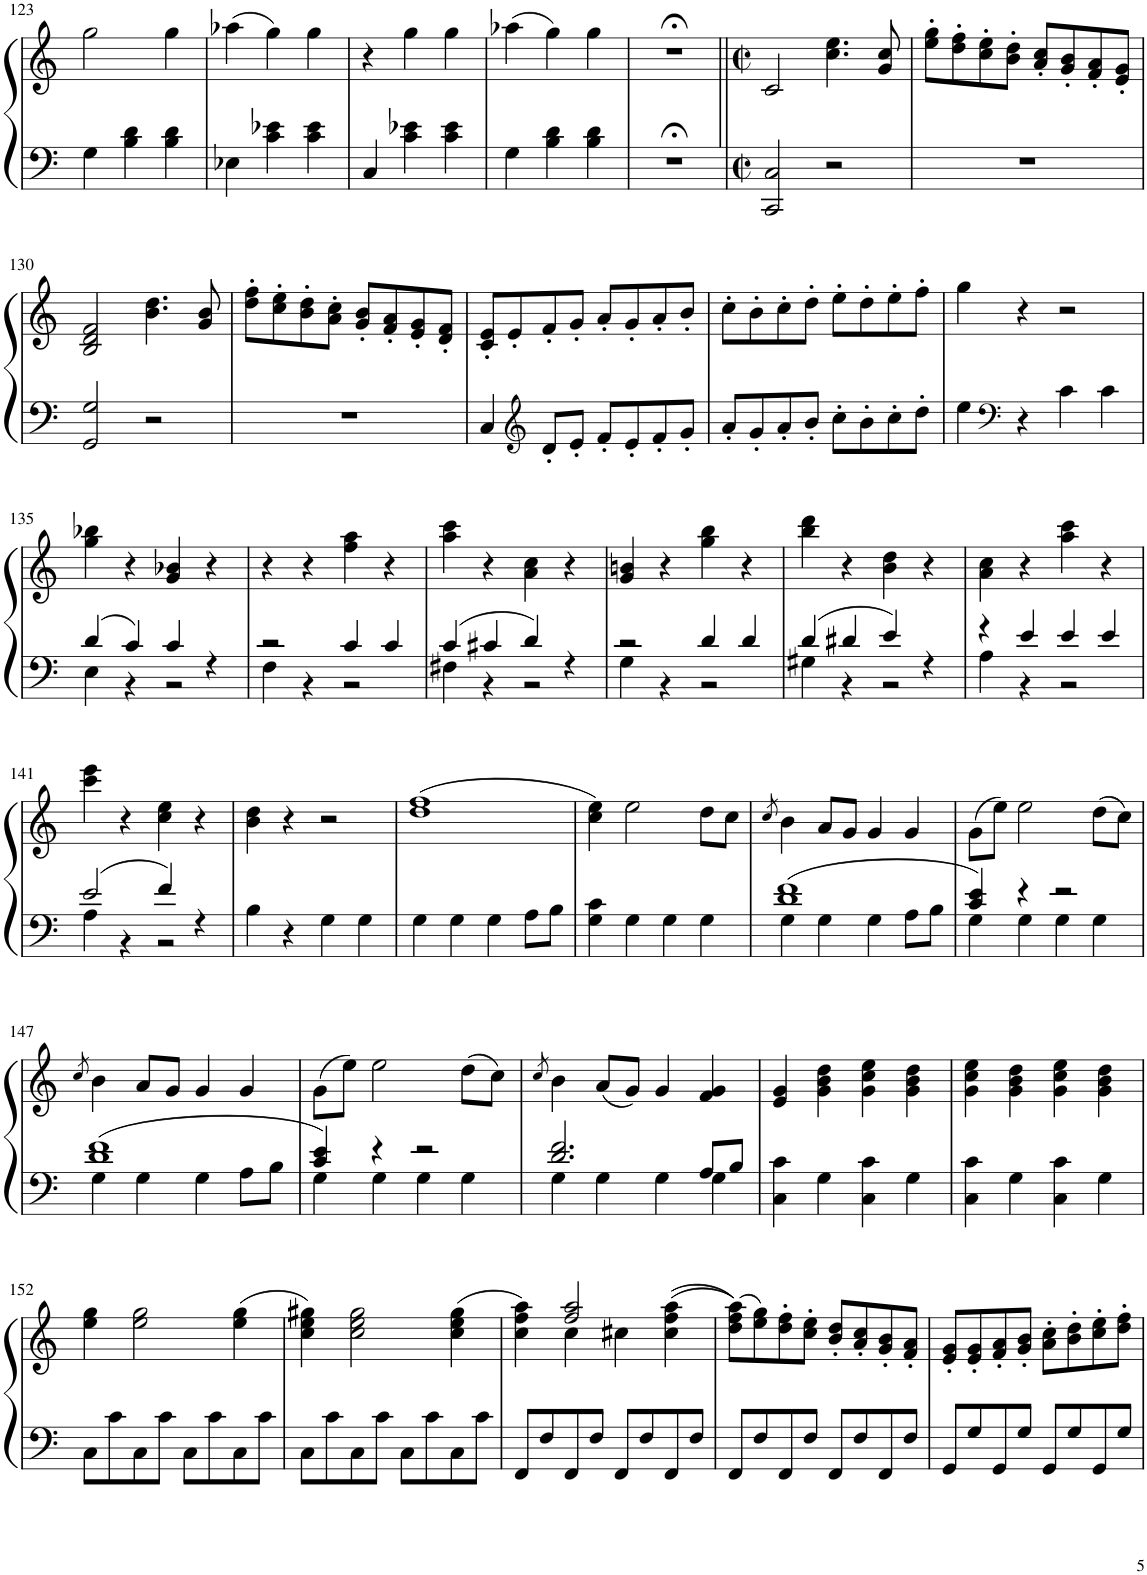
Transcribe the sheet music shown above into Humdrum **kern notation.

**kern	**kern
*part1	*part1
*staff2	*staff1
*I"Piano	*
*I'Pno.	*
!!LO:PB:g=z
*clefF4	*clefG2
*k[]	*k[]
*M3/4	*M3/4
=123	=123
4G\	2gg\
4B\ 4d\	.
4B\ 4d\	4gg\
=124	=124
4E-X\	(4aa-X\
4c\ 4e-X\	4gg\)
4c\ 4e-\	4gg\
=125	=125
4C/	4r
4c\ 4e-X\	4gg\
4c\ 4e-\	4gg\
=126	=126
4G\	(4aa-X\
4B\ 4d\	4gg\)
4B\ 4d\	4gg\
=127	=127
2.r;<	2.r;<
=128||	=128||
*M2/2	*M2/2
*met(c|)	*met(c|)
2CC/ 2C/	2c/
2r	4.cc\ 4.ee\
.	8g/ 8cc/
=129	=129
1r	8ee\' 8gg\'L
.	8dd\' 8ff\'
.	8cc\' 8ee\'
.	8b\' 8dd\'J
.	8a/' 8cc/'L
.	8g/' 8b/'
.	8f/' 8a/'
.	8e/' 8g/'J
!!LO:LB:g=z
=130	=130
2GG/ 2G/	2B/ 2d/ 2f/
2r	4.b\ 4.dd\
.	8g/ 8b/
=131	=131
1r	8dd\' 8ff\'L
.	8cc\' 8ee\'
.	8b\' 8dd\'
.	8a\' 8cc\'J
.	8g/' 8b/'L
.	8f/' 8a/'
.	8e/' 8g/'
.	8d/' 8f/'J
=132	=132
4C/	8c/' 8e/'L
.	8e'/
*clefG2	*
8d'/L	8f'/
8e'/J	8g'/J
8f'/L	8a'/L
8e'/	8g'/
8f'/	8a'/
8g'/J	8b'/J
=133	=133
8a'/L	8cc'\L
8g'/	8b'\
8a'/	8cc'\
8b'/J	8dd'\J
8cc'\L	8ee'\L
8b'\	8dd'\
8cc'\	8ee'\
8dd'\J	8ff'\J
=134	=134
4ee\	4gg\
*clefF4	*
4r	4r
4c\	2r
4c\	.
!!LO:LB:g=z
=135	=135
*^	*
4d/	4E\	4gg\ 4bb-X\
4c/	4r	4r
4c/	2r	4g/ 4b-X/
4r	.	4r
=136	=136	=136
2r	4F\	4r
.	4r	4r
4c/	2r	4ff\ 4aa\
4c/	.	4r
=137	=137	=137
4c/	4F#X\	4aa\ 4ccc\
4c#X/	4r	4r
4d/	2r	4a\ 4cc\
4r	.	4r
=138	=138	=138
2r	4G\	4g/ 4bn/
.	4r	4r
4d/	2r	4gg\ 4bb\
4d/	.	4r
=139	=139	=139
4d/	4G#X\	4bb\ 4ddd\
4d#X/	4r	4r
4e/	2r	4b\ 4dd\
4r	.	4r
=140	=140	=140
4r	4A\	4a\ 4cc\
4e/	4r	4r
4e/	2r	4aa\ 4ccc\
4e/	.	4r
!!LO:LB:g=z
=141	=141	=141
2e/	4A\	4ccc\ 4eee\
.	4r	4r
4f/	2r	4cc\ 4ee\
4r	.	4r
*v	*v	*
=142	=142
4B\	4b\ 4dd\
4r	4r
4G\	2r
4G\	.
=143	=143
4G\	(1dd 1ff
4G\	.
4G\	.
8A\L	.
8B\J	.
=144	=144
4G\ 4c\	4cc\ 4ee\)
4G\	2ee\
4G\	.
4G\	8dd\L
.	8cc\J
=145	=145
.	8qcc/
*^	*
1d 1f	4G\	4b\
.	4G\	8a/L
.	.	8g/J
.	4G\	4g/
.	8A\L	4g/
.	8B\J	.
=146	=146	=146
4c/ 4e/	4G\	(8g\L
.	.	8ee\J)
4r	4G\	2ee\
2r	4G\	.
.	4G\	(8dd\L
.	.	8cc\J)
!!LO:LB:g=z
=147	=147	=147
.	.	8qcc/
1d 1f	4G\	4b\
.	4G\	8a/L
.	.	8g/J
.	4G\	4g/
.	8A\L	4g/
.	8B\J	.
=148	=148	=148
4c/ 4e/	4G\	(8g\L
.	.	8ee\J)
4r	4G\	2ee\
2r	4G\	.
.	4G\	(8dd\L
.	.	8cc\J)
=149	=149	=149
.	.	8qcc/
2.d/ 2.f/	4G\	4b\
.	4G\	(8a/L
.	.	8g/J)
.	4G\	4g/
8A/L	4G\	4f/ 4g/
8B/J	.	.
*v	*v	*
=150	=150
4C\ 4c\	4e/ 4g/
4G\	4g\ 4b\ 4dd\
4C\ 4c\	4g\ 4cc\ 4ee\
4G\	4g\ 4b\ 4dd\
=151	=151
4C\ 4c\	4g\ 4cc\ 4ee\
4G\	4g\ 4b\ 4dd\
4C\ 4c\	4g\ 4cc\ 4ee\
4G\	4g\ 4b\ 4dd\
!!LO:LB:g=z
=152	=152
8C\L	4ee\ 4gg\
8c\	.
8C\	2ee\ 2gg\
8c\J	.
8C\L	.
8c\	.
8C\	(4ee\ 4gg\
8c\J	.
=153	=153
8C\L	4cc\ 4ee\ 4gg#X\)
8c\	.
8C\	2cc\ 2ee\ 2gg#\
8c\J	.
8C\L	.
8c\	.
8C\	(4cc\ 4ee\ 4gg#\
8c\J	.
=154	=154
*	*^
8FF/L	4cc\ 4ff\ 4aa\)	4ryy
8F/	.	.
8FF/	2ff/ 2aa/	4cc\
8F/J	.	.
8FF/L	.	4cc#X\
8F/	.	.
8FF/	((4cc#\ 4ff\ 4aa\	4ryy
8F/J	.	.
*	*v	*v
=155	=155
8FF/L	(8dd\ 8ff\ 8aa\L))
8F/	8ee\ 8gg\)
8FF/	8dd\' 8ff\'
8F/J	8cc\' 8ee\'J
8FF/L	8b/' 8dd/'L
8F/	8a/' 8cc/'
8FF/	8g/' 8b/'
8F/J	8f/' 8a/'J
=156	=156
8GG/L	8e/' 8g/'L
8G/	8e/' 8g/'
8GG/	8f/' 8a/'
8G/J	8g/' 8b/'J
8GG/L	8a\' 8cc\'L
8G/	8b\' 8dd\'
8GG/	8cc\' 8ee\'
8G/J	8dd\' 8ff\'J
=	=
*-	*-
